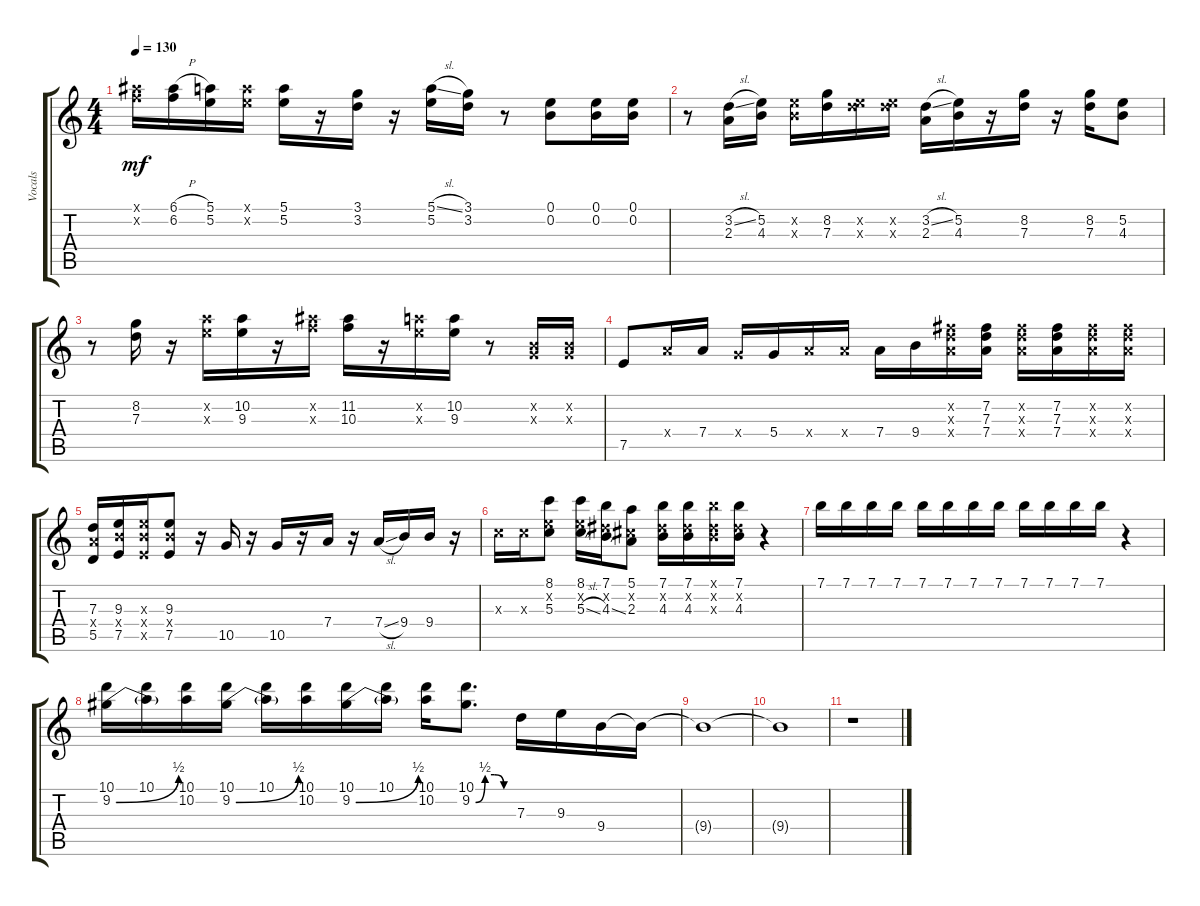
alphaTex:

\track ("Vocals" "Vocals") {instrument acousticguitarnylon}
\staff {score tabs}
\tuning (E4 B3 G3 D3 A2 E2) {hide}
\ts (4 4)
\tempo 130
\clef g2
\ks c
(6.1{x} 6.2{x}).16{dy mf} (6.1{h} 6.2).16 (5.1 5.2).16 (5.1{x} 5.2{x}).16 (5.1 5.2).16 r.16 (3.1 3.2).16 r.16 (5.1{sl} 5.2).16 (3.1 3.2).16 r.8 (0.1 0.2).8 (0.1 0.2).16 (0.1 0.2).16 |
r.8 (3.2{sl} 2.3).16 (5.2 4.3).16 (5.2{x} 4.3{x}).16 (8.2 7.3).16 (5.2{x} 7.3{x}).16 (5.2{x} 7.3{x}).16 (3.2{sl} 2.3).16 (5.2 4.3).16 r.16 (8.2 7.3).16 r.16 (8.2 7.3).16 (5.2 4.3).8 |
r.8 (8.2 7.3).16 r.16 (10.2{x} 9.3{x}).16 (10.2 9.3).16 r.16 (11.2{x} 10.3{x}).16 (11.2 10.3).16 r.16 (10.2{x} 9.3{x}).16 (10.2 9.3).16 r.8 (0.2{x} 0.3{x}).16 (0.2{x} 0.3{x}).16 |
7.5.8 7.4{x}.16 7.4.16 5.4{x}.16 5.4.16 7.4{x}.16 7.4{x}.16 7.4.16 9.4.16 (7.2{x} 7.3{x} 7.4{x}).16 (7.2 7.3 7.4).16 (7.2{x} 7.3{x} 7.4{x}).16 (7.2 7.3 7.4).16 (7.2{x} 7.3{x} 7.4{x}).16 (7.2{x} 7.3{x} 7.4{x}).16 |
(7.3 7.4{x} 5.5).16 (9.3 9.4{x} 7.5).16 (9.3{x} 9.4{x} 7.5{x}).16 (9.3 9.4{x} 7.5).8 r.16 10.5.16 r.16 10.5.16 r.16 7.4.16 r.16 7.4{sl}.16 9.4.16 9.4.16 r.16 |
5.3{x}.16 5.3{x}.16 (8.1 5.2{x} 5.3).8 (8.1 5.2{x} 5.3{sl}).16 (7.1 4.2{x} 4.3{ss}).16 (5.1 2.2{x} 2.3).8 (7.1 4.2{x} 4.3).16 (7.1 4.2{x} 4.3).16 (7.1{x} 4.2{x} 4.3{x}).16 (7.1 4.2{x} 4.3).16 r.4 |
7.1.16 7.1.16 7.1.16 7.1.16 7.1.16 7.1.16 7.1.16 7.1.16 7.1.16 7.1.16 7.1.16 7.1.16 r.4 |
(10.1 9.2{be (bend 0 0 60 2)}).16 (10.1 9.2{t}).16 (10.1 10.2).16 (10.1 9.2{be (bend 0 0 60 2)}).16 (10.1 9.2{t}).16 (10.1 10.2).16 (10.1 9.2{be (bend 0 0 60 2)}).16 (10.1 9.2{t}).16 (10.1 10.2).16 (10.1 9.2{be (custom 0 0 15 2 30 2 45 0 60 0)}).8{d} 7.3.16 9.3.16 9.4.16 9.4{t}.16 |
9.4{t}.1 |
9.4{t}.1 |
r.1
